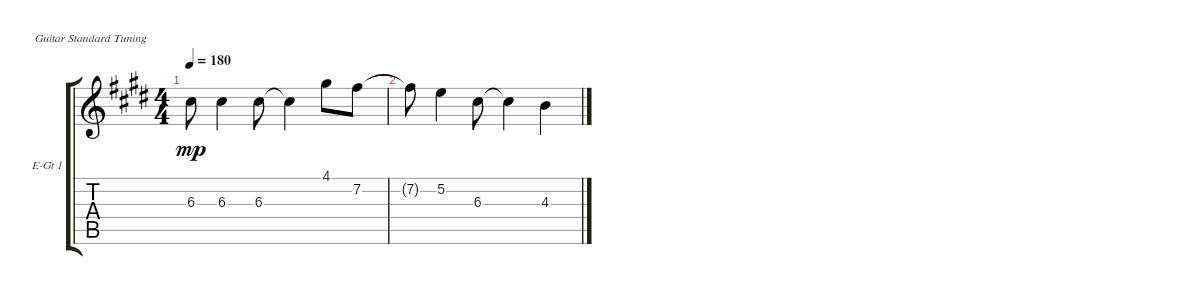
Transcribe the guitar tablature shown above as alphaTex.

\defaultSystemsLayout 4
\bracketExtendMode groupsimilarinstruments
\firstSystemTrackNameOrientation horizontal
\otherSystemsTrackNameOrientation horizontal
\track ("Electric Guitar 1" "E-Gt 1") {instrument electricguitarclean}
\staff {score tabs}
\tuning (E4 B3 G3 D3 A2 E2)
\ts (4 4)
\tempo 180
\clef g2
\ks c#minor
6.3.8{dy mp} 6.3.4 6.3.8 6.3{t}.4 4.1.8 7.2.8 |
7.2{t}.8 5.2.4 6.3.8 6.3{t}.4 4.3.4
